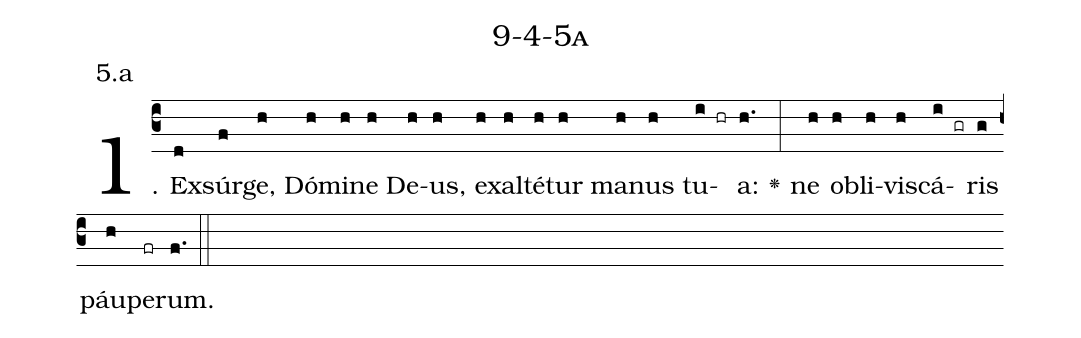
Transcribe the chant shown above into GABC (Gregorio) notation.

name: 9-4-5a;
annotation: 5.a;
%%
(c3)1. Ex(d)súr(f)ge,(h) Dó(h)mi(h)ne(h) De(h)us,(h) ex(h)al(h)té(h)tur(h) ma(h)nus(h) tu(i hr)a:(h.) <v>\greheightstar</v>(:)
ne(h) ob(h)li(h)vis(h)cá(i gr)ris(g) páu(h)pe(fr)rum.(f.) (::)
